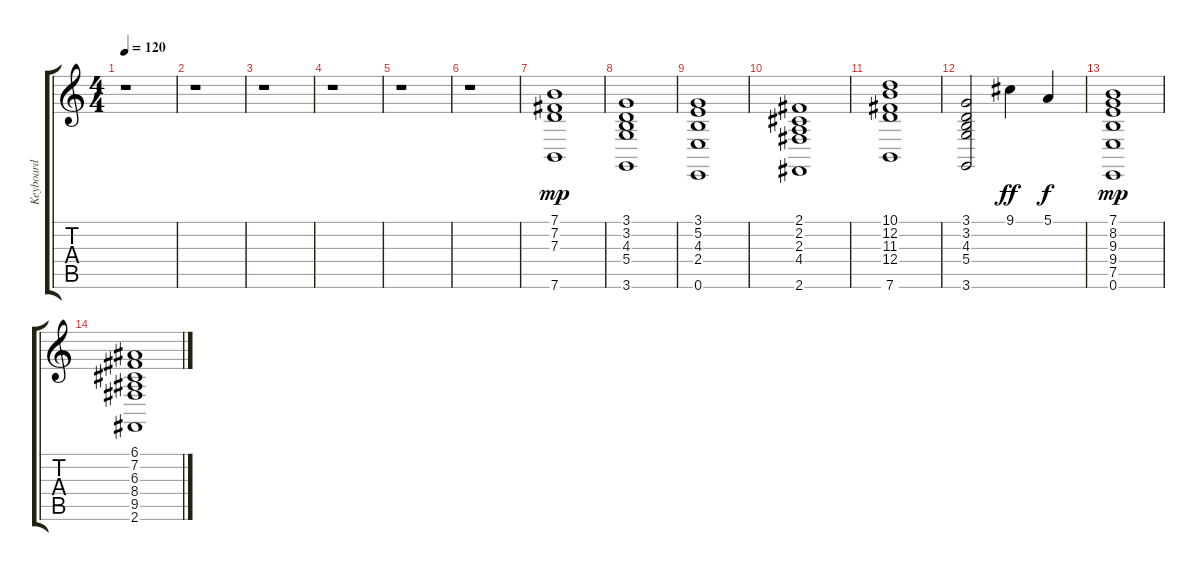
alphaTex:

\track ("Keyboard" "Keyboard") {instrument choiraahs}
\staff {score tabs}
\tuning (E4 B3 G3 D3 A2 E2) {hide}
\ts (4 4)
\tempo 120
\clef g2
\ks c
r.1{dy f} |
r.1 |
r.1 |
r.1 |
r.1 |
r.1 |
(7.1 7.2 7.3 7.6).1{dy mp} |
(3.1 3.2 4.3 5.4 3.6).1 |
(3.1 5.2 4.3 2.4 0.6).1 |
(2.1 2.2 2.3 4.4 2.6).1 |
(10.1 12.2 11.3 12.4 7.6).1 |
(3.1 3.2 4.3 5.4 3.6).2 9.1.4{dy ff} 5.1.4{dy f} |
(7.1 8.2 9.3 9.4 7.5 0.6).1{dy mp} |
(6.1 7.2 6.3 8.4 9.5 2.6).1
